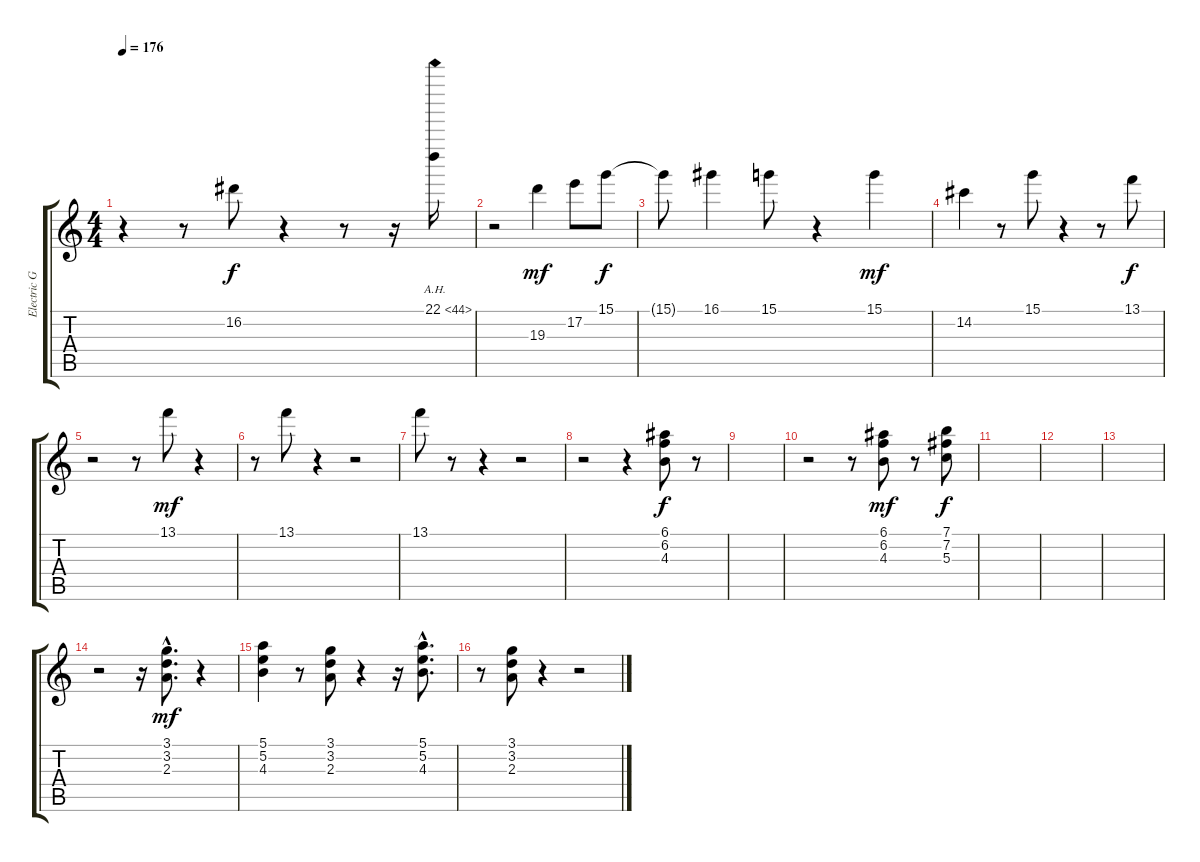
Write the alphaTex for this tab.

\track ("Electric Guitar 1" "Electric G") {instrument overdrivenguitar}
\staff {score tabs}
\tuning (E4 B3 G3 D3 A2 E2) {hide}
\ts (4 4)
\tempo 176
\clef g2
\ks c
r.4{dy mf} r.8 16.2.8{dy f} r.4 r.8 r.16 22.1{ah 22}.16 |
r.2 19.3.4{dy mf} 17.2.8 15.1.8{dy f} |
15.1{t}.8 16.1.4 15.1.8 r.4 15.1.4{dy mf} |
14.2.4 r.8 15.1.8 r.4 r.8 13.1.8{dy f} |
r.2 r.8 13.1.8{dy mf} r.4 |
r.8 13.1.8 r.4 r.2 |
13.1.8 r.8 r.4 r.2 |
r.2 r.4 (6.1 6.2 4.3).8{dy f} r.8 |
|
r.2 r.8 (6.1 6.2 4.3).8{dy mf} r.8 (7.1 7.2 5.3).8{dy f} |
|
|
|
r.2{balance 0} r.16 (3.1 3.2 2.3{hac}).8{d dy mf} r.4 |
(5.1 5.2 4.3).4 r.8 (3.1 3.2 2.3).8 r.4 r.16 (5.1{hac} 5.2{hac} 4.3{hac}).8{d} |
r.8 (3.1 3.2 2.3).8 r.4 r.2
